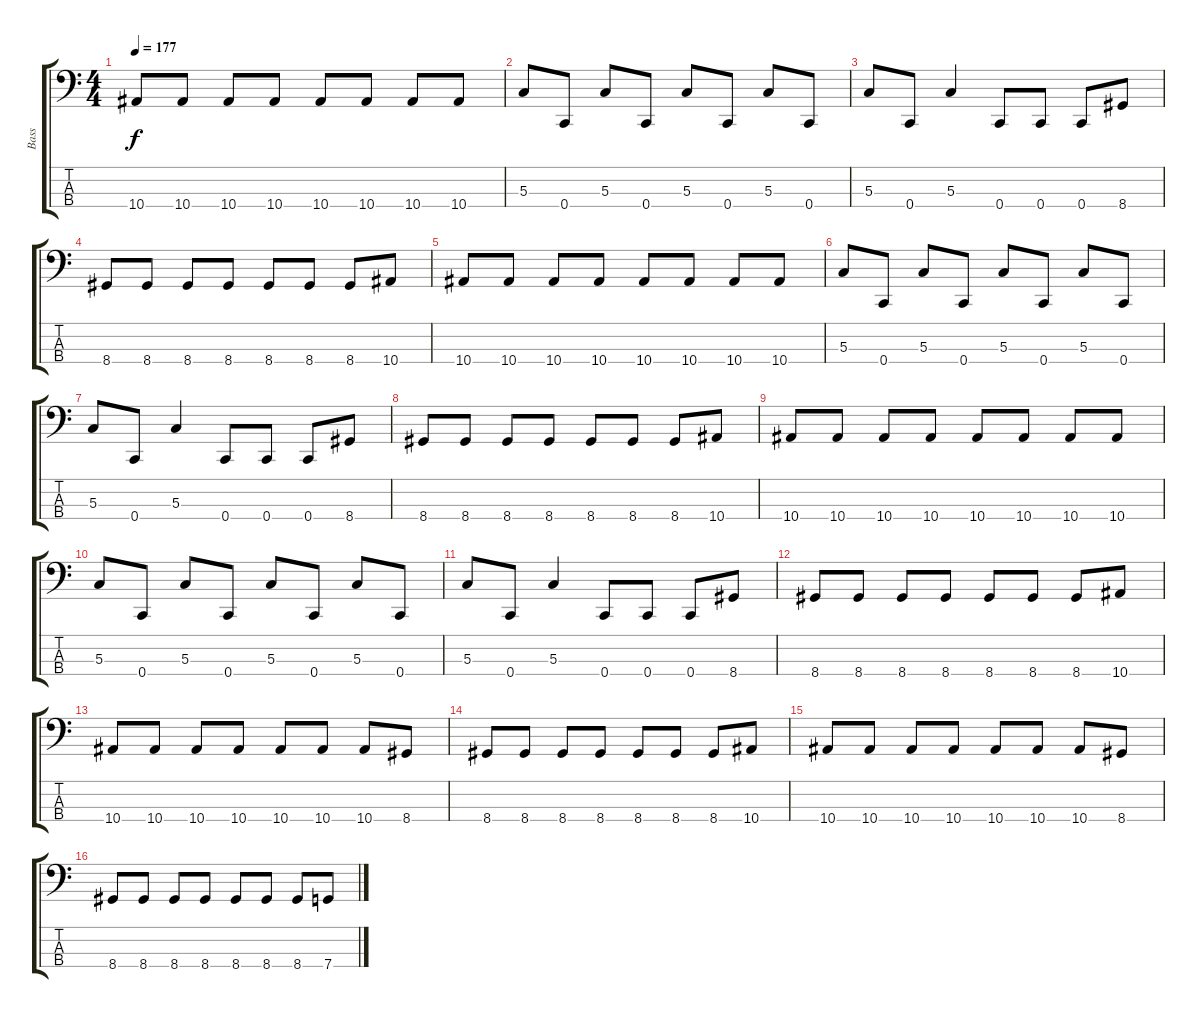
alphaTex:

\track ("Bass" "Bass") {instrument electricbasspick}
\staff {score tabs}
\tuning (F2 C2 G1 C1) {hide}
\ts (4 4)
\tempo 177
\clef f4
\ks c
10.4.8{dy f} 10.4.8 10.4.8 10.4.8 10.4.8 10.4.8 10.4.8 10.4.8 |
5.3.8 0.4.8 5.3.8 0.4.8 5.3.8 0.4.8 5.3.8 0.4.8 |
5.3.8 0.4.8 5.3.4 0.4.8 0.4.8 0.4.8 8.4.8 |
8.4.8 8.4.8 8.4.8 8.4.8 8.4.8 8.4.8 8.4.8 10.4.8 |
10.4.8 10.4.8 10.4.8 10.4.8 10.4.8 10.4.8 10.4.8 10.4.8 |
5.3.8 0.4.8 5.3.8 0.4.8 5.3.8 0.4.8 5.3.8 0.4.8 |
5.3.8 0.4.8 5.3.4 0.4.8 0.4.8 0.4.8 8.4.8 |
8.4.8 8.4.8 8.4.8 8.4.8 8.4.8 8.4.8 8.4.8 10.4.8 |
10.4.8 10.4.8 10.4.8 10.4.8 10.4.8 10.4.8 10.4.8 10.4.8 |
5.3.8 0.4.8 5.3.8 0.4.8 5.3.8 0.4.8 5.3.8 0.4.8 |
5.3.8 0.4.8 5.3.4 0.4.8 0.4.8 0.4.8 8.4.8 |
8.4.8 8.4.8 8.4.8 8.4.8 8.4.8 8.4.8 8.4.8 10.4.8 |
10.4.8 10.4.8 10.4.8 10.4.8 10.4.8 10.4.8 10.4.8 8.4.8 |
8.4.8 8.4.8 8.4.8 8.4.8 8.4.8 8.4.8 8.4.8 10.4.8 |
10.4.8 10.4.8 10.4.8 10.4.8 10.4.8 10.4.8 10.4.8 8.4.8 |
8.4.8 8.4.8 8.4.8 8.4.8 8.4.8 8.4.8 8.4.8 7.4.8
